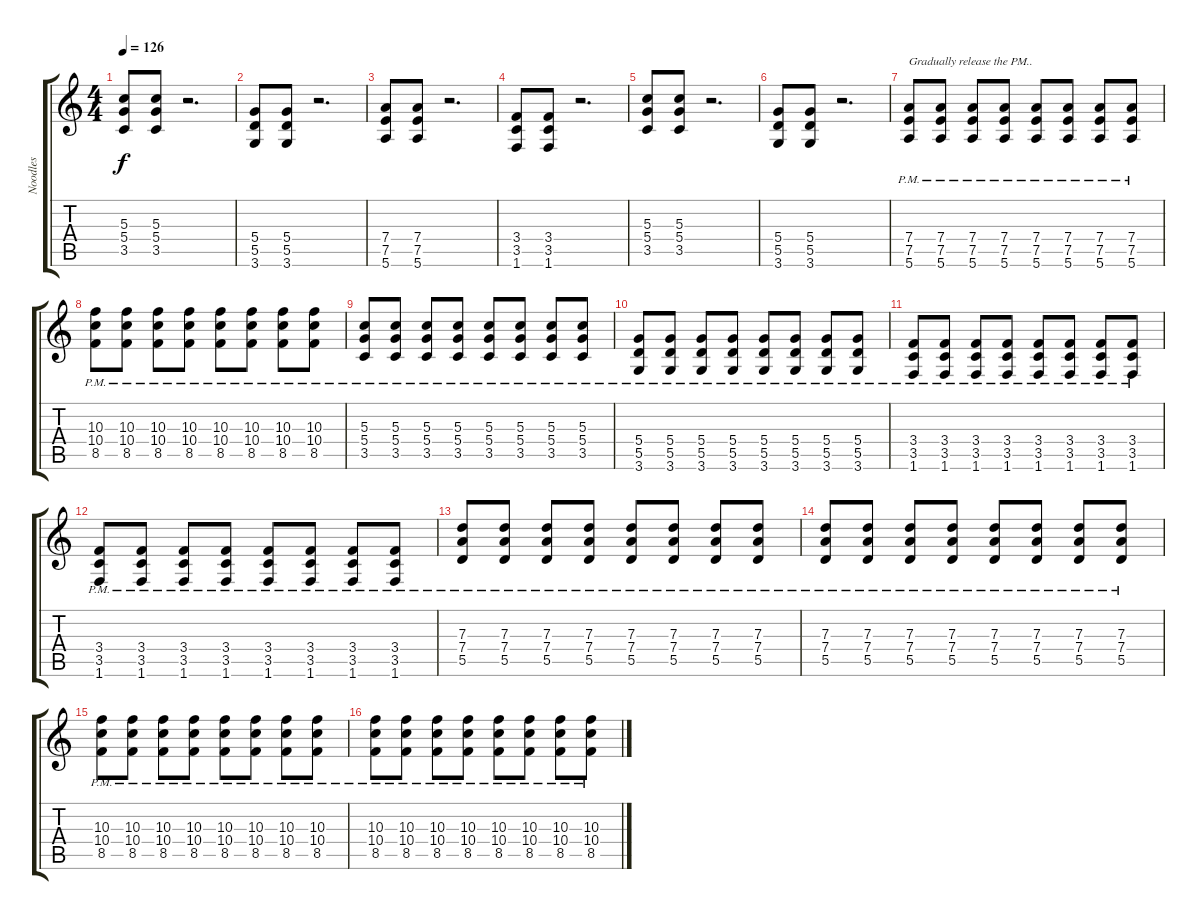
\track ("Noodles" "Noodles") {instrument distortionguitar}
\staff {score tabs}
\tuning (E4 B3 G3 D3 A2 E2) {hide}
\ts (4 4)
\tempo 126
\clef g2
\ks c
(5.3 5.4 3.5).8{dy f} (5.3 5.4 3.5).8 r.2{d} |
(5.4 5.5 3.6).8 (5.4 5.5 3.6).8 r.2{d} |
(7.4 7.5 5.6).8 (7.4 7.5 5.6).8 r.2{d} |
(3.4 3.5 1.6).8 (3.4 3.5 1.6).8 r.2{d} |
(5.3 5.4 3.5).8 (5.3 5.4 3.5).8 r.2{d} |
(5.4 5.5 3.6).8 (5.4 5.5 3.6).8 r.2{d} |
(7.4{pm} 7.5{pm} 5.6{pm}).8{txt "Gradually release the PM.."} (7.4{pm} 7.5{pm} 5.6{pm}).8 (7.4{pm} 7.5{pm} 5.6{pm}).8 (7.4{pm} 7.5{pm} 5.6{pm}).8 (7.4{pm} 7.5{pm} 5.6{pm}).8 (7.4{pm} 7.5{pm} 5.6{pm}).8 (7.4{pm} 7.5{pm} 5.6{pm}).8 (7.4{pm} 7.5{pm} 5.6{pm}).8 |
(10.3{pm} 10.4{pm} 8.5{pm}).8 (10.3{pm} 10.4{pm} 8.5{pm}).8 (10.3{pm} 10.4{pm} 8.5{pm}).8 (10.3{pm} 10.4{pm} 8.5{pm}).8 (10.3{pm} 10.4{pm} 8.5{pm}).8 (10.3{pm} 10.4{pm} 8.5{pm}).8 (10.3{pm} 10.4{pm} 8.5{pm}).8 (10.3{pm} 10.4{pm} 8.5{pm}).8 |
(5.3{pm} 5.4{pm} 3.5{pm}).8 (5.3{pm} 5.4{pm} 3.5{pm}).8 (5.3{pm} 5.4{pm} 3.5{pm}).8 (5.3{pm} 5.4{pm} 3.5{pm}).8 (5.3{pm} 5.4{pm} 3.5{pm}).8 (5.3{pm} 5.4{pm} 3.5{pm}).8 (5.3{pm} 5.4{pm} 3.5{pm}).8 (5.3{pm} 5.4{pm} 3.5{pm}).8 |
(5.4{pm} 5.5{pm} 3.6{pm}).8 (5.4{pm} 5.5{pm} 3.6{pm}).8 (5.4{pm} 5.5{pm} 3.6{pm}).8 (5.4{pm} 5.5{pm} 3.6{pm}).8 (5.4{pm} 5.5{pm} 3.6{pm}).8 (5.4{pm} 5.5{pm} 3.6{pm}).8 (5.4{pm} 5.5{pm} 3.6{pm}).8 (5.4{pm} 5.5{pm} 3.6{pm}).8 |
(3.4{pm} 3.5{pm} 1.6{pm}).8 (3.4{pm} 3.5{pm} 1.6{pm}).8 (3.4{pm} 3.5{pm} 1.6{pm}).8 (3.4{pm} 3.5{pm} 1.6{pm}).8 (3.4{pm} 3.5{pm} 1.6{pm}).8 (3.4{pm} 3.5{pm} 1.6{pm}).8 (3.4{pm} 3.5{pm} 1.6{pm}).8 (3.4{pm} 3.5{pm} 1.6{pm}).8 |
(3.4{pm} 3.5{pm} 1.6{pm}).8 (3.4{pm} 3.5{pm} 1.6{pm}).8 (3.4{pm} 3.5{pm} 1.6{pm}).8 (3.4{pm} 3.5{pm} 1.6{pm}).8 (3.4{pm} 3.5{pm} 1.6{pm}).8 (3.4{pm} 3.5{pm} 1.6{pm}).8 (3.4{pm} 3.5{pm} 1.6{pm}).8 (3.4{pm} 3.5{pm} 1.6{pm}).8 |
(7.3{pm} 7.4{pm} 5.5{pm}).8 (7.3{pm} 7.4{pm} 5.5{pm}).8 (7.3{pm} 7.4{pm} 5.5{pm}).8 (7.3{pm} 7.4{pm} 5.5{pm}).8 (7.3{pm} 7.4{pm} 5.5{pm}).8 (7.3{pm} 7.4{pm} 5.5{pm}).8 (7.3{pm} 7.4{pm} 5.5{pm}).8 (7.3{pm} 7.4{pm} 5.5{pm}).8 |
(7.3{pm} 7.4{pm} 5.5{pm}).8 (7.3{pm} 7.4{pm} 5.5{pm}).8 (7.3{pm} 7.4{pm} 5.5{pm}).8 (7.3{pm} 7.4{pm} 5.5{pm}).8 (7.3{pm} 7.4{pm} 5.5{pm}).8 (7.3{pm} 7.4{pm} 5.5{pm}).8 (7.3{pm} 7.4{pm} 5.5{pm}).8 (7.3{pm} 7.4{pm} 5.5{pm}).8 |
(10.3{pm} 10.4{pm} 8.5{pm}).8 (10.3{pm} 10.4{pm} 8.5{pm}).8 (10.3{pm} 10.4{pm} 8.5{pm}).8 (10.3{pm} 10.4{pm} 8.5{pm}).8 (10.3{pm} 10.4{pm} 8.5{pm}).8 (10.3{pm} 10.4{pm} 8.5{pm}).8 (10.3{pm} 10.4{pm} 8.5{pm}).8 (10.3{pm} 10.4{pm} 8.5{pm}).8 |
(10.3{pm} 10.4{pm} 8.5{pm}).8 (10.3{pm} 10.4{pm} 8.5{pm}).8 (10.3{pm} 10.4{pm} 8.5{pm}).8 (10.3{pm} 10.4{pm} 8.5{pm}).8 (10.3{pm} 10.4{pm} 8.5{pm}).8 (10.3{pm} 10.4{pm} 8.5{pm}).8 (10.3{pm} 10.4{pm} 8.5{pm}).8 (10.3{pm} 10.4{pm} 8.5{pm}).8
